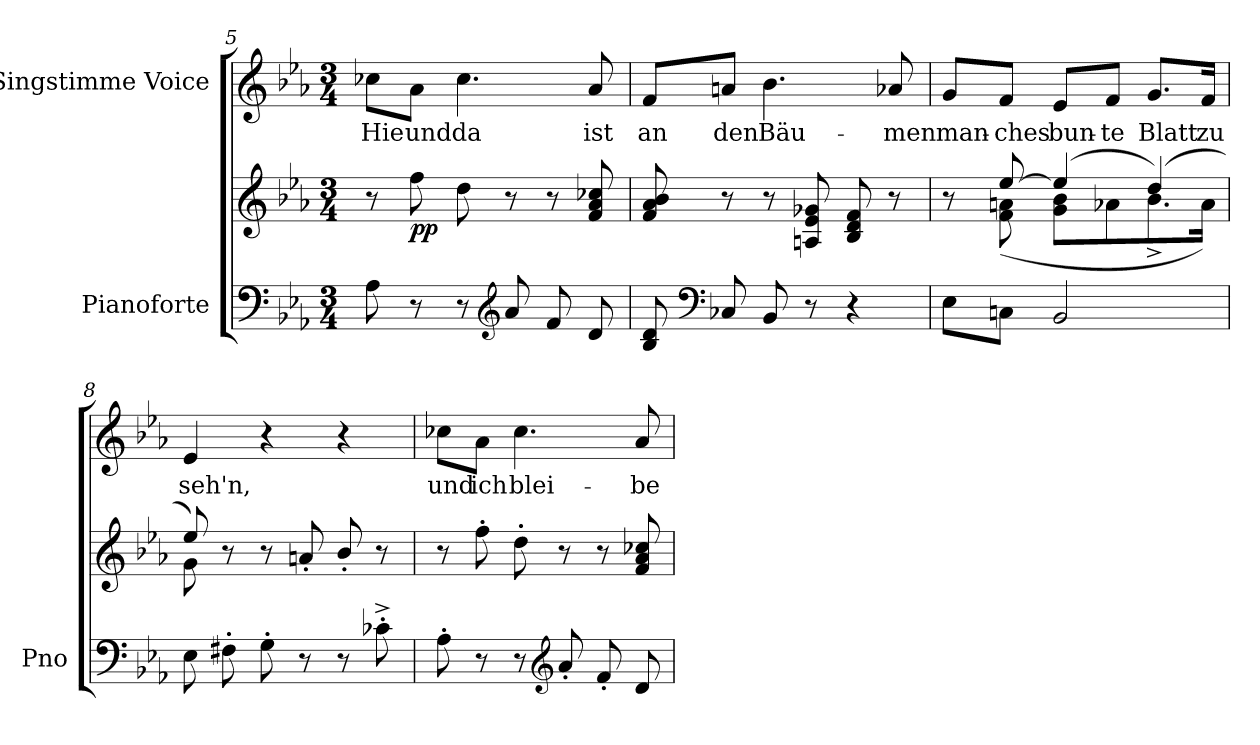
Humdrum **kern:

**kern	**kern	**dynam	**kern	**text
*part2	*part2	*part2	*part1	*part1
*staff3	*staff2	*staff2/3	*staff1	*staff1
*I"Pianoforte	*	*	*I"Singstimme Voice	*
*I'Pno	*	*	*	*
!!LO:LB:g=z
*clefF4	*clefG2	*	*clefG2	*
*k[b-e-a-]	*k[b-e-a-]	*	*k[b-e-a-]	*
*M3/4	*M3/4	*	*M3/4	*
=5	=5	=5	=5	=5
!	!	!	!	!LO:LY:b
8A-\	8r	.	8cc-X\L	Hie
!	!	!LO:DY:b	!	!LO:LY:b
8r	8ff\	pp	8a-\J	und
!	!	!	!	!LO:LY:b
8r	8dd\	.	4.cc-\	da
*clefG2	*	*	*	*
8a-/	8r	.	.	.
8f/	8r	.	.	.
!	!	!	!	!LO:LY:b
8d/	8f/ 8a-/ 8cc-X/	.	8a-/	ist
=6	=6	=6	=6	=6
!	!	!	!	!LO:LY:b
8B-/ 8d/	8f/ 8a-/ 8b-/	.	8f/L	an
*clefF4	*	*	*	*
!	!	!	!	!LO:LY:b
8C-X/	8r	.	8an/J	den
!	!	!	!	!LO:LY:b
8BB-/	8r	.	4.b-\	Bäu-
8r	8An/ 8e-/ 8g-X/	.	.	.
4r	8B-/ 8d/ 8f/	.	.	.
!	!	!	!	!LO:LY:b
.	8r	.	8a-X/	-men
=7	=7	=7	=7	=7
*	*^	*	*	*
!	!	!	!	!	!LO:LY:b
8E-\L	8r	8rffyy	.	8g/L	man-
!	!	!	!	!	!LO:LY:b
8Cn\J	[8ee-/	(<8f\ 8an\	.	8f/J	-ches
!	!	!	!	!	!LO:LY:b
2BB-/	(>4ee-/]	8g\ 8b-\L	.	8e-/L	bun-
!	!	!	!	!	!LO:LY:b
.	.	8a-X\	.	8f/J	-te
!	!	!	!	!	!LO:LY:b
.	(>4dd/)	8.b-^\	.	8.g/L	Blatt
!	!	!	!	!	!LO:LY:b
.	.	16a-\Jk)	.	16f/Jk	zu
=8	=8	=8	=8	=8	=8
!	!	!	!	!	!LO:LY:b
8E-\	8ee-/)	8g\	.	4e-/	seh'n,
8F#X'\	8r	8rffyy	.	.	.
8G'\	8r	8rffyy	.	4r	.
8r	8an'/	8rgyy	.	.	.
8r	8b-'/	8rgyy	.	4r	.
8c-X'^\	8r	8rffyy	.	.	.
!!LO:PB:g=z
=9	=9	=9	=9	=9	=9
!	!	!	!	!	!LO:LY:b
*	*v	*v	*	*	*
8A-'\	8r	.	8cc-X\L	und
!	!	!	!	!LO:LY:b
8r	8ff'\	.	8a-\J	ich
!	!	!	!	!LO:LY:b
8r	8dd'\	.	4.cc-\	blei-
*clefG2	*	*	*	*
8a-'/	8r	.	.	.
8f'/	8r	.	.	.
!	!	!	!	!LO:LY:b
8d/	8f/ 8a-/ 8cc-X/	.	8a-/	-be
=	=	=	=	=
*-	*-	*-	*-	*-
